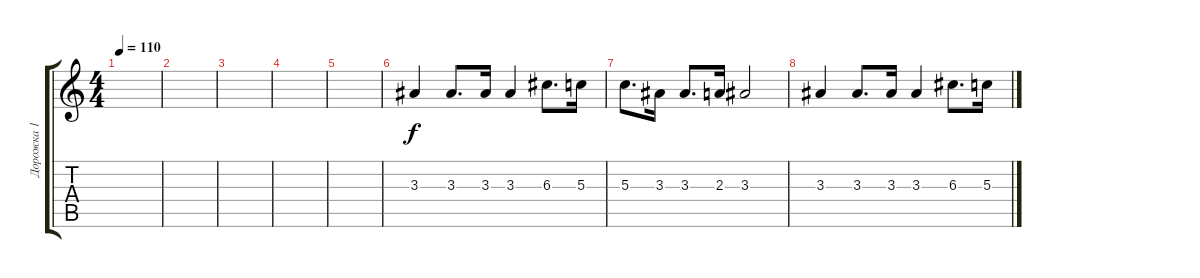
\track ("Дорожка 1" "Дорожка 1") {instrument electricguitarclean}
\staff {score tabs}
\tuning (E4 B3 G3 D3 A2 E2) {hide}
\ts (4 4)
\tempo 110
\clef g2
\ks c
|
|
|
|
|
3.3.4 3.3.8{d} 3.3.16 3.3.4 6.3.8{d} 5.3.16 |
5.3.8{d} 3.3.16 3.3.8{d} 2.3.16 3.3.2 |
3.3.4 3.3.8{d} 3.3.16 3.3.4 6.3.8{d} 5.3.16
